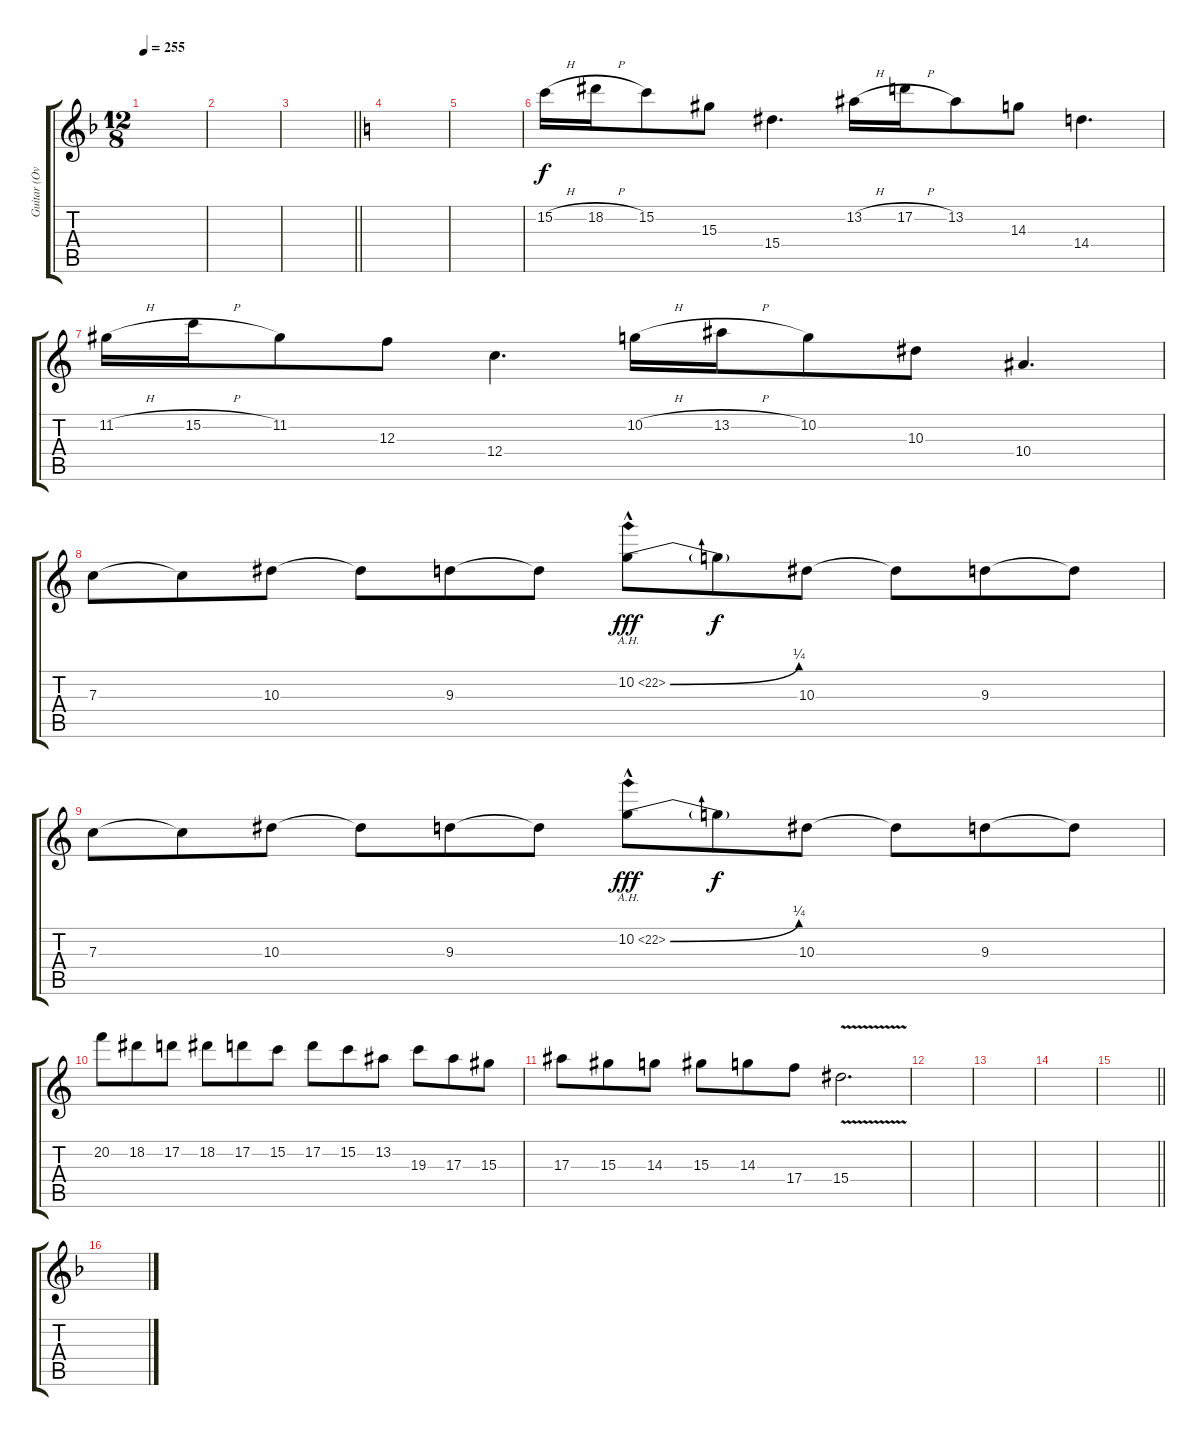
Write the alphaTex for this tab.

\track ("Guitar (Overdub)" "Guitar (Ov") {instrument overdrivenguitar}
\staff {score tabs}
\tuning (D4 A3 F3 C3 G2 C2) {hide}
\ts (12 8)
\tempo 255
\clef g2
\ks dminor
|
|
\barLineRight lightlight
|
\section ("" "")
\ks c
|
|
15.2{h}.16 18.2{h}.16 15.2.8 15.3.8 15.4.4{d} 13.2{h}.16 17.2{h}.16 13.2.8 14.3.8 14.4.4{d} |
11.2{h}.16 15.2{h}.16 11.2.8 12.3.8 12.4.4{d} 10.2{h}.16 13.2{h}.16 10.2.8 10.3.8 10.4.4{d} |
7.3.8 7.3{t}.8 10.3.8 10.3{t}.8 9.3.8 9.3{t}.8 10.2{be (bend 0 0 60 1) ah 12 hac}.8{dy fff} 10.2{t}.8{dy f} 10.3.8 10.3{t}.8 9.3.8 9.3{t}.8 |
7.3.8 7.3{t}.8 10.3.8 10.3{t}.8 9.3.8 9.3{t}.8 10.2{be (bend 0 0 60 1) ah 12 hac}.8{dy fff} 10.2{t}.8{dy f} 10.3.8 10.3{t}.8 9.3.8 9.3{t}.8 |
20.2.8 18.2.8 17.2.8 18.2.8 17.2.8 15.2.8 17.2.8 15.2.8 13.2.8 19.3.8 17.3.8 15.3.8 |
17.3.8 15.3.8 14.3.8 15.3.8 14.3.8 17.4.8 15.4{v}.2{d} |
|
|
|
\barLineRight lightlight
|
\section ("" "")
\ks dminor
